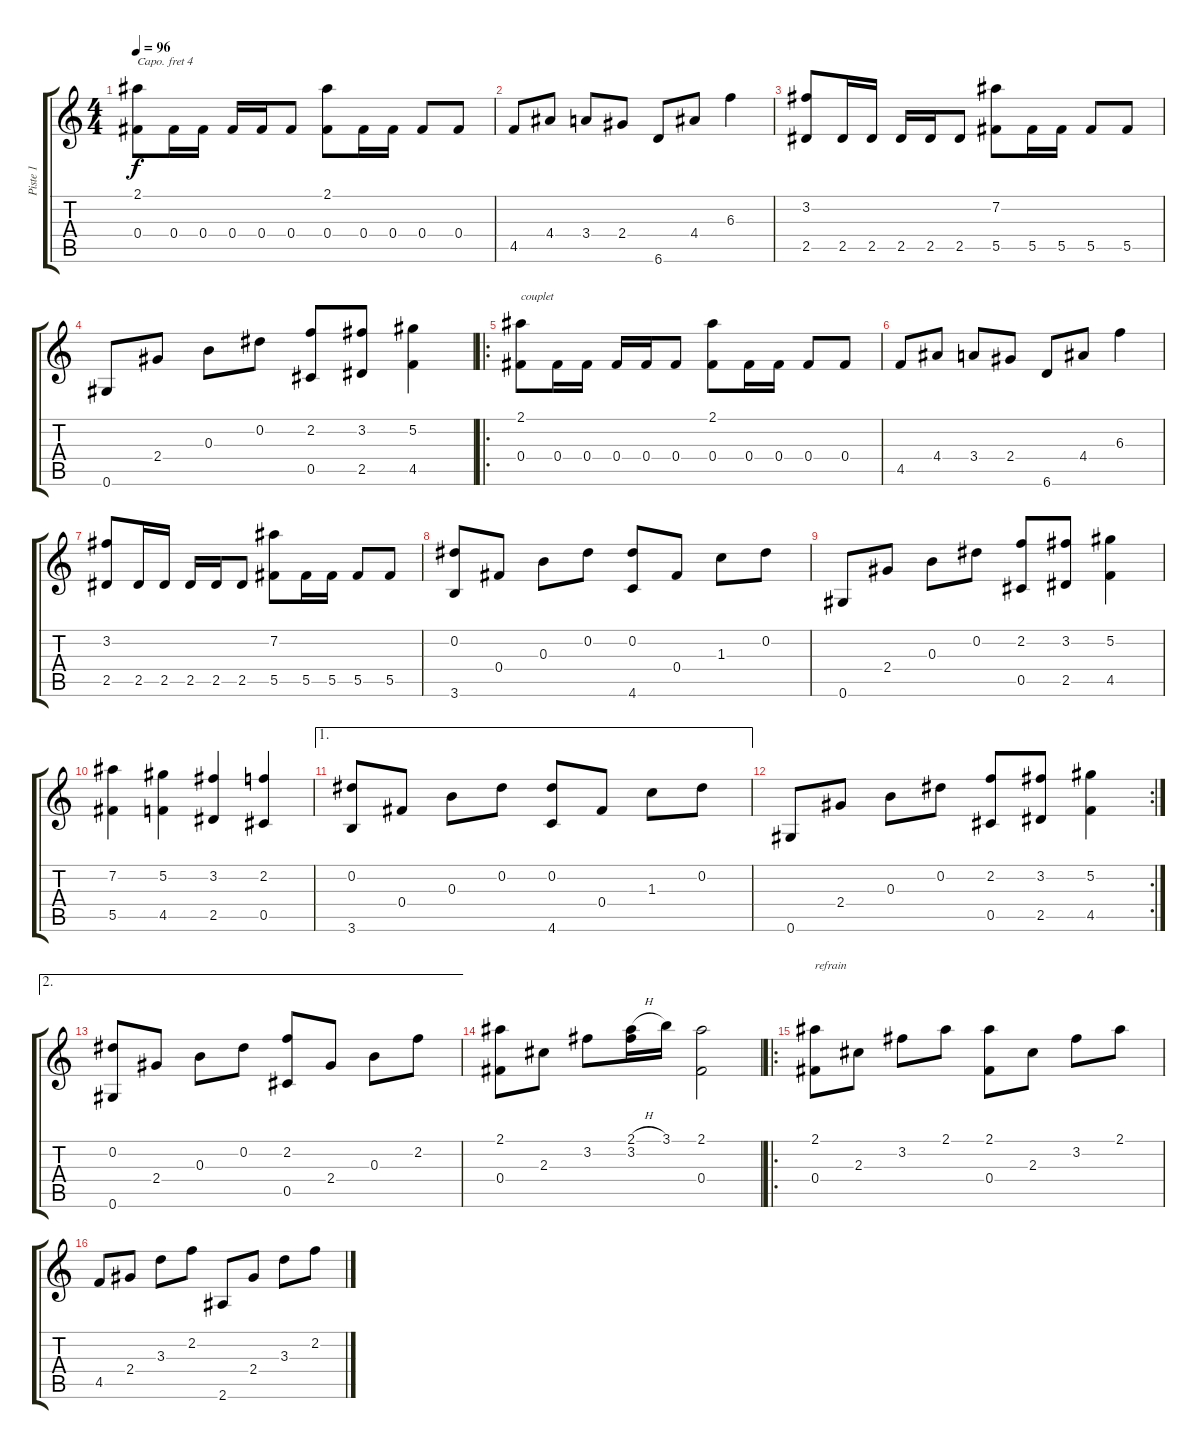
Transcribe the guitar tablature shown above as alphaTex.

\track ("Piste 1" "Piste 1") {instrument acousticguitarnylon}
\staff {score tabs}
\capo 4
\tuning (E4 B3 G3 D3 A2 E2) {hide}
\ts (4 4)
\tempo 96
\clef g2
\ks c
(2.1 0.4).8{dy f instrument acousticguitarnylon} 0.4.16 0.4.16 0.4.16 0.4.16 0.4.8 (2.1 0.4).8 0.4.16 0.4.16 0.4.8 0.4.8 |
4.5.8 4.4.8 3.4.8 2.4.8 6.6.8 4.4.8 6.3.4 |
(3.2 2.5).8 2.5.16 2.5.16 2.5.16 2.5.16 2.5.8 (7.2 5.5).8 5.5.16 5.5.16 5.5.8 5.5.8 |
0.6.8 2.4.8 0.3.8 0.2.8 (2.2 0.5).8 (3.2 2.5).8 (5.2 4.5).4 |
\ro
(2.1 0.4).8{txt "couplet"} 0.4.16 0.4.16 0.4.16 0.4.16 0.4.8 (2.1 0.4).8 0.4.16 0.4.16 0.4.8 0.4.8 |
4.5.8 4.4.8 3.4.8 2.4.8 6.6.8 4.4.8 6.3.4 |
(3.2 2.5).8 2.5.16 2.5.16 2.5.16 2.5.16 2.5.8 (7.2 5.5).8 5.5.16 5.5.16 5.5.8 5.5.8 |
(0.2 3.6).8 0.4.8 0.3.8 0.2.8 (0.2 4.6).8 0.4.8 1.3.8 0.2.8 |
0.6.8 2.4.8 0.3.8 0.2.8 (2.2 0.5).8 (3.2 2.5).8 (5.2 4.5).4 |
(7.2 5.5).4 (5.2 4.5).4 (3.2 2.5).4 (2.2 0.5).4 |
\ae 1
(0.2 3.6).8 0.4.8 0.3.8 0.2.8 (0.2 4.6).8 0.4.8 1.3.8 0.2.8 |
\rc 2
0.6.8 2.4.8 0.3.8 0.2.8 (2.2 0.5).8 (3.2 2.5).8 (5.2 4.5).4 |
\ae 2
(0.2 0.6).8 2.4.8 0.3.8 0.2.8 (2.2 0.5).8 2.4.8 0.3.8 2.2.8 |
(2.1 0.4).8 2.3.8 3.2.8 (2.1{h} 3.2).16 3.1.16 (2.1 0.4).2 |
\ro
(2.1 0.4).8{txt "refrain"} 2.3.8 3.2.8 2.1.8 (2.1 0.4).8 2.3.8 3.2.8 2.1.8 |
4.5.8 2.4.8 3.3.8 2.2.8 2.6.8 2.4.8 3.3.8 2.2.8
